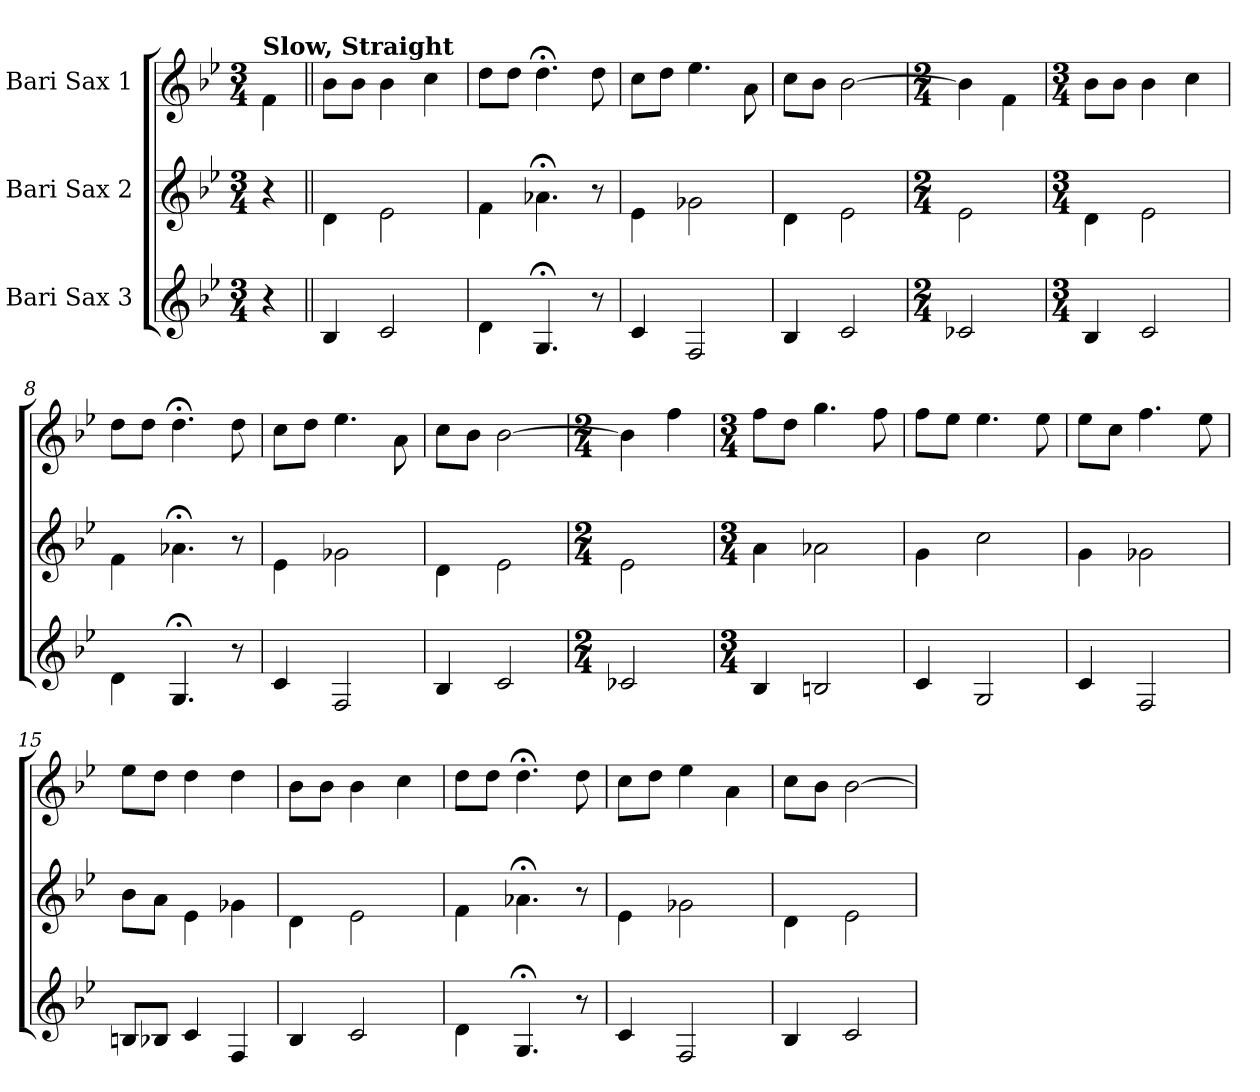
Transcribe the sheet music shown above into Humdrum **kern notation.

**kern	**kern	**kern
*part3	*part2	*part1
*staff3	*staff2	*staff1
*I"Bari Sax 3	*I"Bari Sax 2	*I"Bari Sax 1
*clefG2	*clefG2	*clefG2
*ITrd12c21	*ITrd12c21	*ITrd12c21
*k[b-e-]	*k[b-e-]	*k[b-e-]
*B-:	*B-:	*B-:
*M3/4	*M3/4	*M3/4
=1	=1	=1
!	!	!LO:TX:a:B:t=Slow, Straight
4r	4r	4F\
=2||	=2||	=2||
4BB-/	4D\	8B-\L
.	.	8B-\J
2C/	2E-\	4B-\
.	.	4c\
=3	=3	=3
4D\	4F\	8d\L
.	.	8d\J
4.GG;</	4.A-X;<\	4.d;<\
8r	8r	8d\
=4	=4	=4
4C/	4E-\	8c\L
.	.	8d\J
2FF/	2G-X\	4.e-\
.	.	8A\
=5	=5	=5
4BB-/	4D\	8c\L
.	.	8B-\J
2C/	2E-\	[2B-\
=6	=6	=6
*M2/4	*M2/4	*M2/4
2C-X/	2E-\	4B-\]
.	.	4F\
=7	=7	=7
*M3/4	*M3/4	*M3/4
4BB-/	4D\	8B-\L
.	.	8B-\J
2C/	2E-\	4B-\
.	.	4c\
=8	=8	=8
4D\	4F\	8d\L
.	.	8d\J
4.GG;</	4.A-X;<\	4.d;<\
8r	8r	8d\
=9	=9	=9
4C/	4E-\	8c\L
.	.	8d\J
2FF/	2G-X\	4.e-\
.	.	8A\
=10	=10	=10
4BB-/	4D\	8c\L
.	.	8B-\J
2C/	2E-\	[2B-\
=11	=11	=11
*M2/4	*M2/4	*M2/4
2C-X/	2E-\	4B-\]
.	.	4f\
!!LO:LB:g=z
=12	=12	=12
*M3/4	*M3/4	*M3/4
4BB-/	4A\	8f\L
.	.	8d\J
2BBn/	2A-X\	4.g\
.	.	8f\
=13	=13	=13
4C/	4G\	8f\L
.	.	8e-\J
2GG/	2c\	4.e-\
.	.	8e-\
=14	=14	=14
4C/	4G\	8e-\L
.	.	8c\J
2FF/	2G-X\	4.f\
.	.	8e-\
=15	=15	=15
8BBn/L	8B-\L	8e-\L
8BB-X/J	8A\J	8d\J
4C/	4E-\	4d\
4FF/	4G-X\	4d\
=16	=16	=16
4BB-/	4D\	8B-\L
.	.	8B-\J
2C/	2E-\	4B-\
.	.	4c\
=17	=17	=17
4D\	4F\	8d\L
.	.	8d\J
4.GG;</	4.A-X;<\	4.d;<\
8r	8r	8d\
=18	=18	=18
4C/	4E-\	8c\L
.	.	8d\J
2FF/	2G-X\	4e-\
.	.	4A\
=19	=19	=19
4BB-/	4D\	8c\L
.	.	8B-\J
2C/	2E-\	[2B-\
=	=	=
*-	*-	*-
